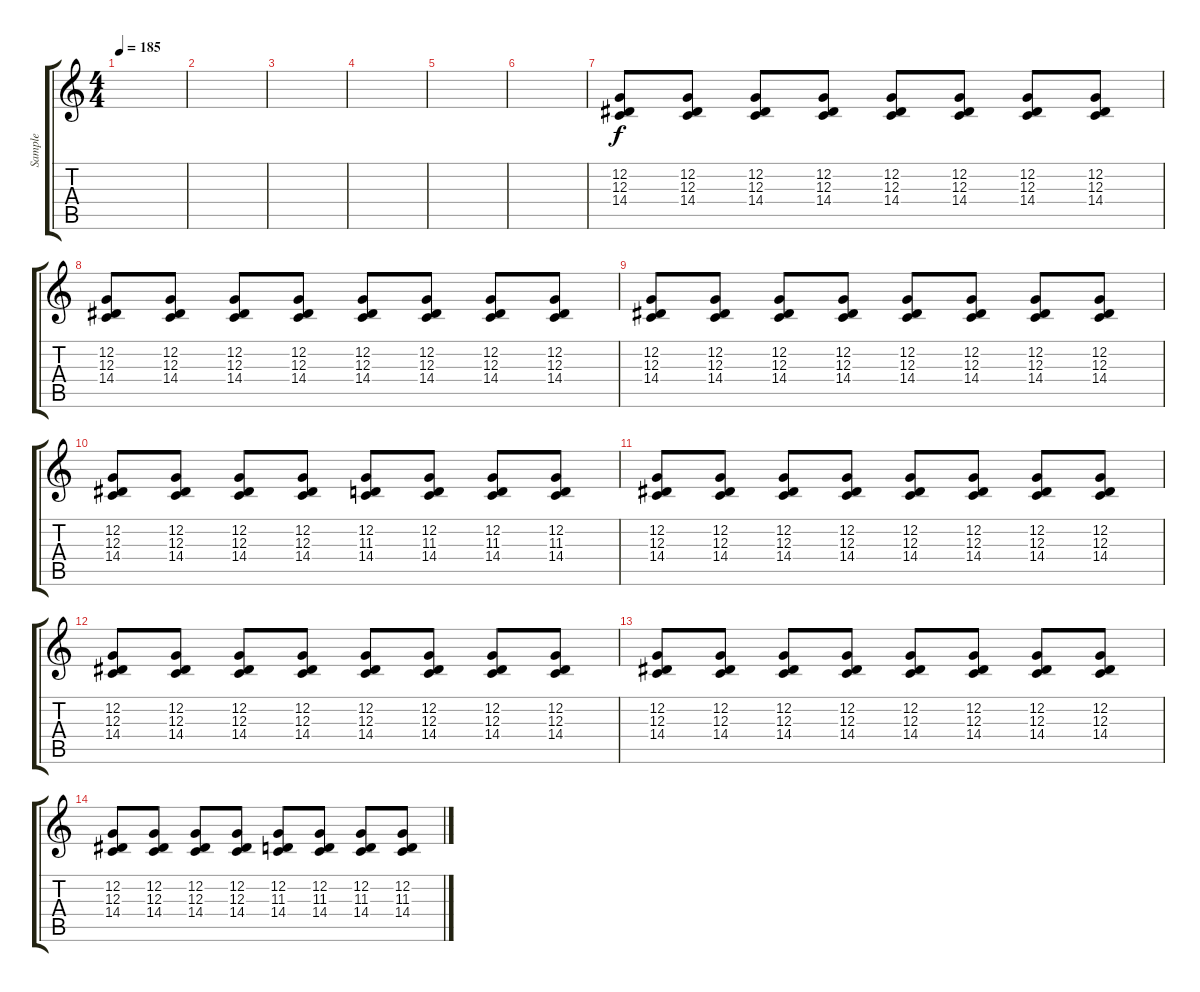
\track ("Sample" "Sample") {instrument synthbrass2}
\staff {score tabs}
\tuning (C4 G3 Eb3 Bb2 F2 C2) {hide}
\ts (4 4)
\tempo 185
\clef g2
\ks c
|
|
|
|
|
|
(12.2 12.3 14.4).8 (12.2 12.3 14.4).8 (12.2 12.3 14.4).8 (12.2 12.3 14.4).8 (12.2 12.3 14.4).8 (12.2 12.3 14.4).8 (12.2 12.3 14.4).8 (12.2 12.3 14.4).8 |
(12.2 12.3 14.4).8 (12.2 12.3 14.4).8 (12.2 12.3 14.4).8 (12.2 12.3 14.4).8 (12.2 12.3 14.4).8 (12.2 12.3 14.4).8 (12.2 12.3 14.4).8 (12.2 12.3 14.4).8 |
(12.2 12.3 14.4).8 (12.2 12.3 14.4).8 (12.2 12.3 14.4).8 (12.2 12.3 14.4).8 (12.2 12.3 14.4).8 (12.2 12.3 14.4).8 (12.2 12.3 14.4).8 (12.2 12.3 14.4).8 |
(12.2 12.3 14.4).8 (12.2 12.3 14.4).8 (12.2 12.3 14.4).8 (12.2 12.3 14.4).8 (12.2 11.3 14.4).8 (12.2 11.3 14.4).8 (12.2 11.3 14.4).8 (12.2 11.3 14.4).8 |
(12.2 12.3 14.4).8 (12.2 12.3 14.4).8 (12.2 12.3 14.4).8 (12.2 12.3 14.4).8 (12.2 12.3 14.4).8 (12.2 12.3 14.4).8 (12.2 12.3 14.4).8 (12.2 12.3 14.4).8 |
(12.2 12.3 14.4).8 (12.2 12.3 14.4).8 (12.2 12.3 14.4).8 (12.2 12.3 14.4).8 (12.2 12.3 14.4).8 (12.2 12.3 14.4).8 (12.2 12.3 14.4).8 (12.2 12.3 14.4).8 |
(12.2 12.3 14.4).8 (12.2 12.3 14.4).8 (12.2 12.3 14.4).8 (12.2 12.3 14.4).8 (12.2 12.3 14.4).8 (12.2 12.3 14.4).8 (12.2 12.3 14.4).8 (12.2 12.3 14.4).8 |
(12.2 12.3 14.4).8 (12.2 12.3 14.4).8 (12.2 12.3 14.4).8 (12.2 12.3 14.4).8 (12.2 11.3 14.4).8 (12.2 11.3 14.4).8 (12.2 11.3 14.4).8 (12.2 11.3 14.4).8
